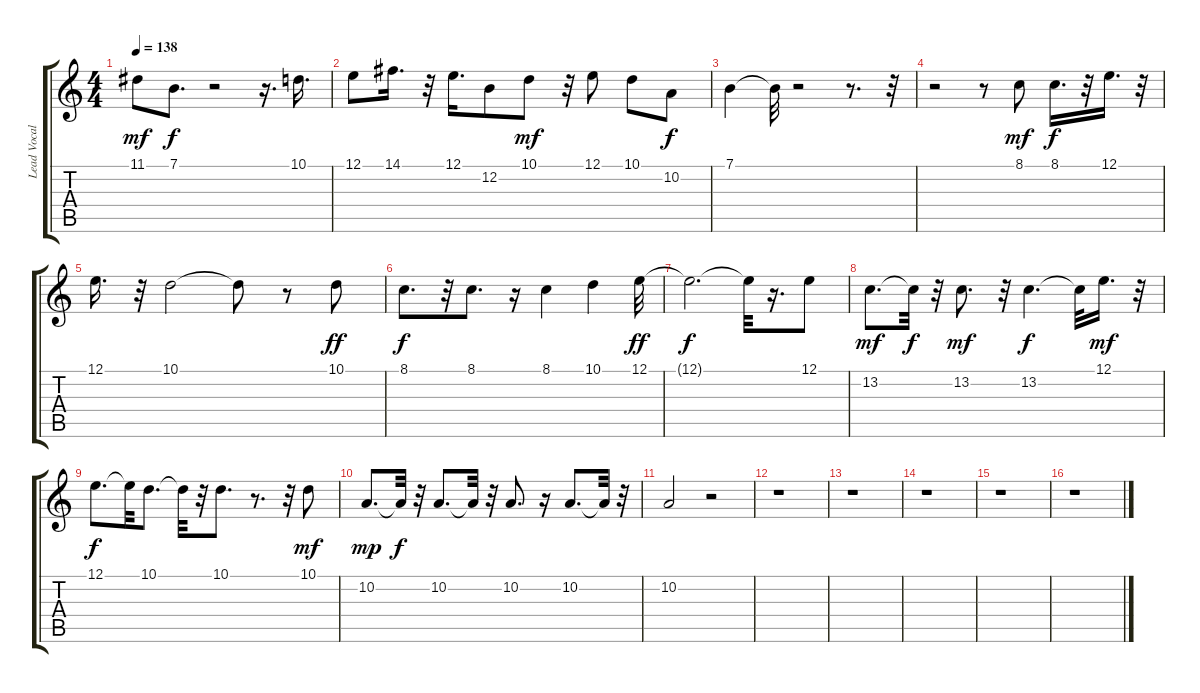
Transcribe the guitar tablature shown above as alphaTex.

\track ("Lead Vocal" "Lead Vocal") {instrument oboe}
\staff {score tabs}
\tuning (E4 B3 G3 D3 A2 E2) {hide}
\ts (4 4)
\tempo 138
\clef g2
\ks c
11.1.8{dy mf} 7.1.8{d dy f} r.2 r.16{d} 10.1.16{d} |
12.1.8 14.1.16{d} r.32 12.1.16{d} 12.2.8 10.1.8{dy mf} r.32 12.1.8 10.1.8 10.2.8{dy f} |
7.1.4 7.1{t}.32 r.2 r.8{d} r.32 |
r.2 r.8 8.1.8{dy mf} 8.1.16{d dy f} r.32 12.1.16{d} r.32 |
12.1.16{d} r.32 10.1.2 10.1{t}.8 r.8 10.1.8{dy ff} |
8.1.8{d dy f} r.32 8.1.8{d} r.16 8.1.4 10.1.4 12.1.32{dy ff} |
12.1{t}.2{d dy f} 12.1{t}.32 r.16{d} 12.1.8 |
13.2.8{d dy mf} 13.2{t}.32{dy f} r.32 13.2.8{d dy mf} r.32 13.2.4{d dy f} 13.2{t}.32 12.1.16{d dy mf} r.32 |
12.1.8{d dy f} 12.1{t}.32 10.1.8{d} 10.1{t}.32 r.32 10.1.8{d} r.8{d} r.32 10.1.8{dy mf} |
10.2.8{d dy mp} 10.2{t}.32{dy f} r.32 10.2.8{d} 10.2{t}.32 r.32 10.2.8{d} r.16 10.2.8{d} 10.2{t}.32 r.32 |
10.2.2 r.2 |
r.1 |
r.1 |
r.1 |
r.1 |
r.1
